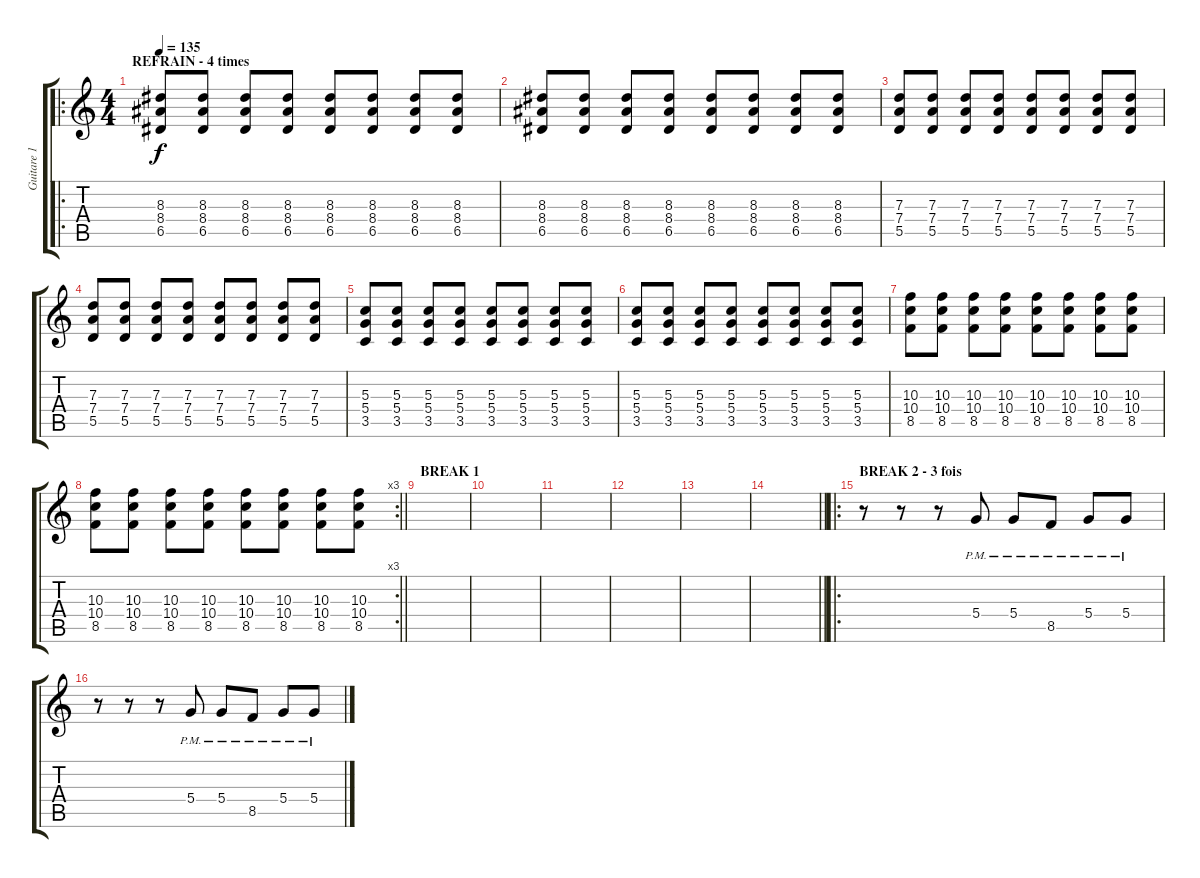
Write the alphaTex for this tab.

\track ("Guitare 1" "Guitare 1") {instrument electricguitarjazz}
\staff {score tabs}
\tuning (E4 B3 G3 D3 A2 E2) {hide}
\ro
\ts (4 4)
\section ("" "REFRAIN - 4 times")
\tempo 135
\clef g2
\ks c
(8.3 8.4 6.5).8{dy f instrument overdrivenguitar} (8.3 8.4 6.5).8 (8.3 8.4 6.5).8 (8.3 8.4 6.5).8 (8.3 8.4 6.5).8 (8.3 8.4 6.5).8 (8.3 8.4 6.5).8 (8.3 8.4 6.5).8 |
(8.3 8.4 6.5).8{instrument overdrivenguitar} (8.3 8.4 6.5).8 (8.3 8.4 6.5).8 (8.3 8.4 6.5).8 (8.3 8.4 6.5).8 (8.3 8.4 6.5).8 (8.3 8.4 6.5).8 (8.3 8.4 6.5).8 |
(7.3 7.4 5.5).8 (7.3 7.4 5.5).8 (7.3 7.4 5.5).8 (7.3 7.4 5.5).8 (7.3 7.4 5.5).8 (7.3 7.4 5.5).8 (7.3 7.4 5.5).8 (7.3 7.4 5.5).8 |
(7.3 7.4 5.5).8 (7.3 7.4 5.5).8 (7.3 7.4 5.5).8 (7.3 7.4 5.5).8 (7.3 7.4 5.5).8 (7.3 7.4 5.5).8 (7.3 7.4 5.5).8 (7.3 7.4 5.5).8 |
(5.3 5.4 3.5).8 (5.3 5.4 3.5).8 (5.3 5.4 3.5).8 (5.3 5.4 3.5).8 (5.3 5.4 3.5).8 (5.3 5.4 3.5).8 (5.3 5.4 3.5).8 (5.3 5.4 3.5).8 |
(5.3 5.4 3.5).8 (5.3 5.4 3.5).8 (5.3 5.4 3.5).8 (5.3 5.4 3.5).8 (5.3 5.4 3.5).8 (5.3 5.4 3.5).8 (5.3 5.4 3.5).8 (5.3 5.4 3.5).8 |
(10.3 10.4 8.5).8 (10.3 10.4 8.5).8 (10.3 10.4 8.5).8 (10.3 10.4 8.5).8 (10.3 10.4 8.5).8 (10.3 10.4 8.5).8 (10.3 10.4 8.5).8 (10.3 10.4 8.5).8 |
\rc 3
\barLineRight lightlight
(10.3 10.4 8.5).8 (10.3 10.4 8.5).8 (10.3 10.4 8.5).8 (10.3 10.4 8.5).8 (10.3 10.4 8.5).8 (10.3 10.4 8.5).8 (10.3 10.4 8.5).8 (10.3 10.4 8.5).8 |
\section ("" "BREAK 1")
|
|
|
|
|
\barLineRight lightlight
|
\ro
\section ("" "BREAK 2 - 3 fois")
r.8{volume 13 instrument overdrivenguitar} r.8 r.8 5.4{pm}.8 5.4{pm}.8 8.5{pm}.8 5.4{pm}.8 5.4{pm}.8 |
r.8 r.8 r.8 5.4{pm}.8 5.4{pm}.8 8.5{pm}.8 5.4{pm}.8 5.4{pm}.8
